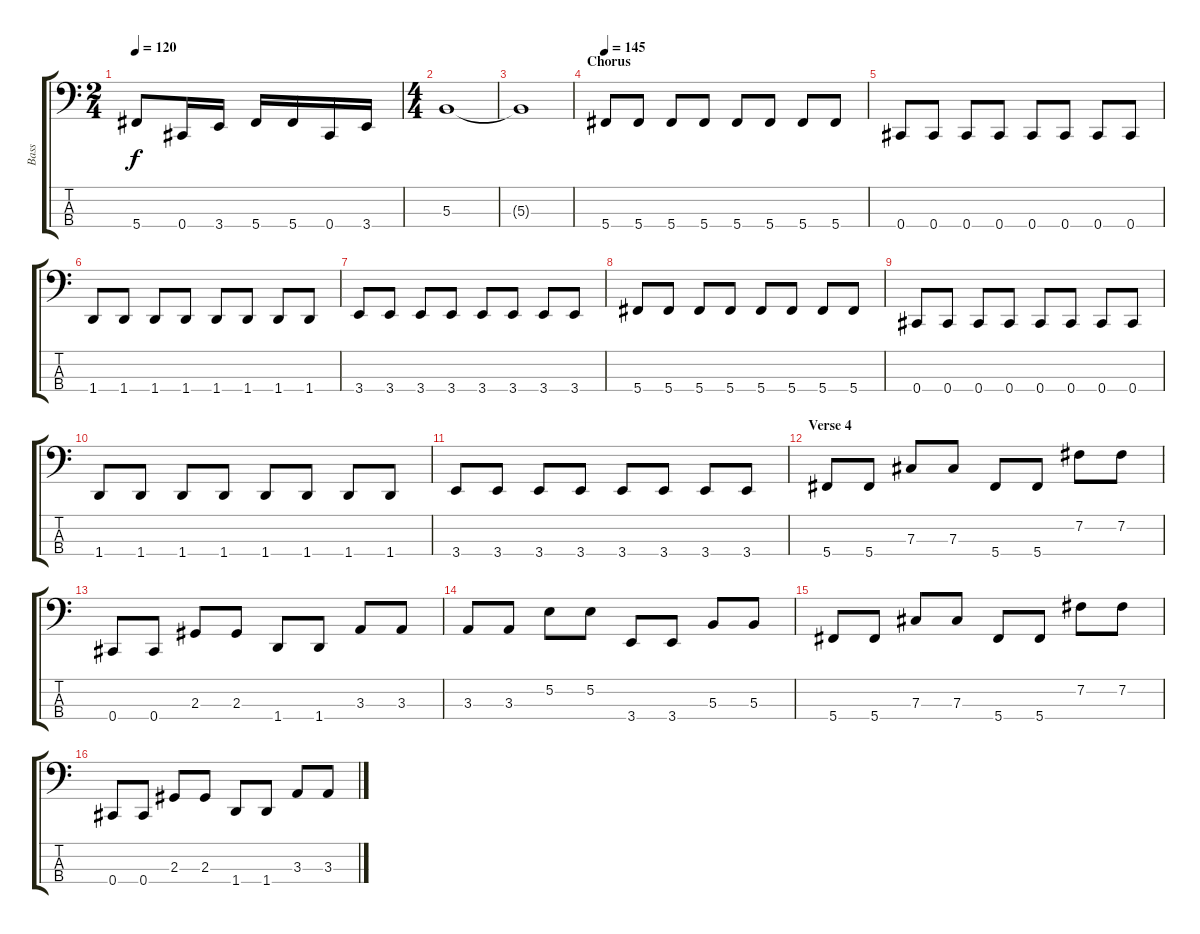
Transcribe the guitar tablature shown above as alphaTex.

\track ("Bass" "Bass") {instrument electricbassfinger}
\staff {score tabs}
\tuning (E2 B1 Gb1 Db1) {hide}
\ts (2 4)
\tempo 120
\clef f4
\ks c
5.4.8{dy f} 0.4.16 3.4.16 5.4.16 5.4.16 0.4.16 3.4.16 |
\ts (4 4)
5.3.1 |
5.3{t}.1 |
\section ("" "Chorus")
\tempo 145
5.4.8 5.4.8 5.4.8 5.4.8 5.4.8 5.4.8 5.4.8 5.4.8 |
0.4.8 0.4.8 0.4.8 0.4.8 0.4.8 0.4.8 0.4.8 0.4.8 |
1.4.8 1.4.8 1.4.8 1.4.8 1.4.8 1.4.8 1.4.8 1.4.8 |
3.4.8 3.4.8 3.4.8 3.4.8 3.4.8 3.4.8 3.4.8 3.4.8 |
5.4.8 5.4.8 5.4.8 5.4.8 5.4.8 5.4.8 5.4.8 5.4.8 |
0.4.8 0.4.8 0.4.8 0.4.8 0.4.8 0.4.8 0.4.8 0.4.8 |
1.4.8 1.4.8 1.4.8 1.4.8 1.4.8 1.4.8 1.4.8 1.4.8 |
3.4.8 3.4.8 3.4.8 3.4.8 3.4.8 3.4.8 3.4.8 3.4.8 |
\section ("" "Verse 4")
5.4.8 5.4.8 7.3.8 7.3.8 5.4.8 5.4.8 7.2.8 7.2.8 |
0.4.8 0.4.8 2.3.8 2.3.8 1.4.8 1.4.8 3.3.8 3.3.8 |
3.3.8 3.3.8 5.2.8 5.2.8 3.4.8 3.4.8 5.3.8 5.3.8 |
5.4.8 5.4.8 7.3.8 7.3.8 5.4.8 5.4.8 7.2.8 7.2.8 |
0.4.8 0.4.8 2.3.8 2.3.8 1.4.8 1.4.8 3.3.8 3.3.8
